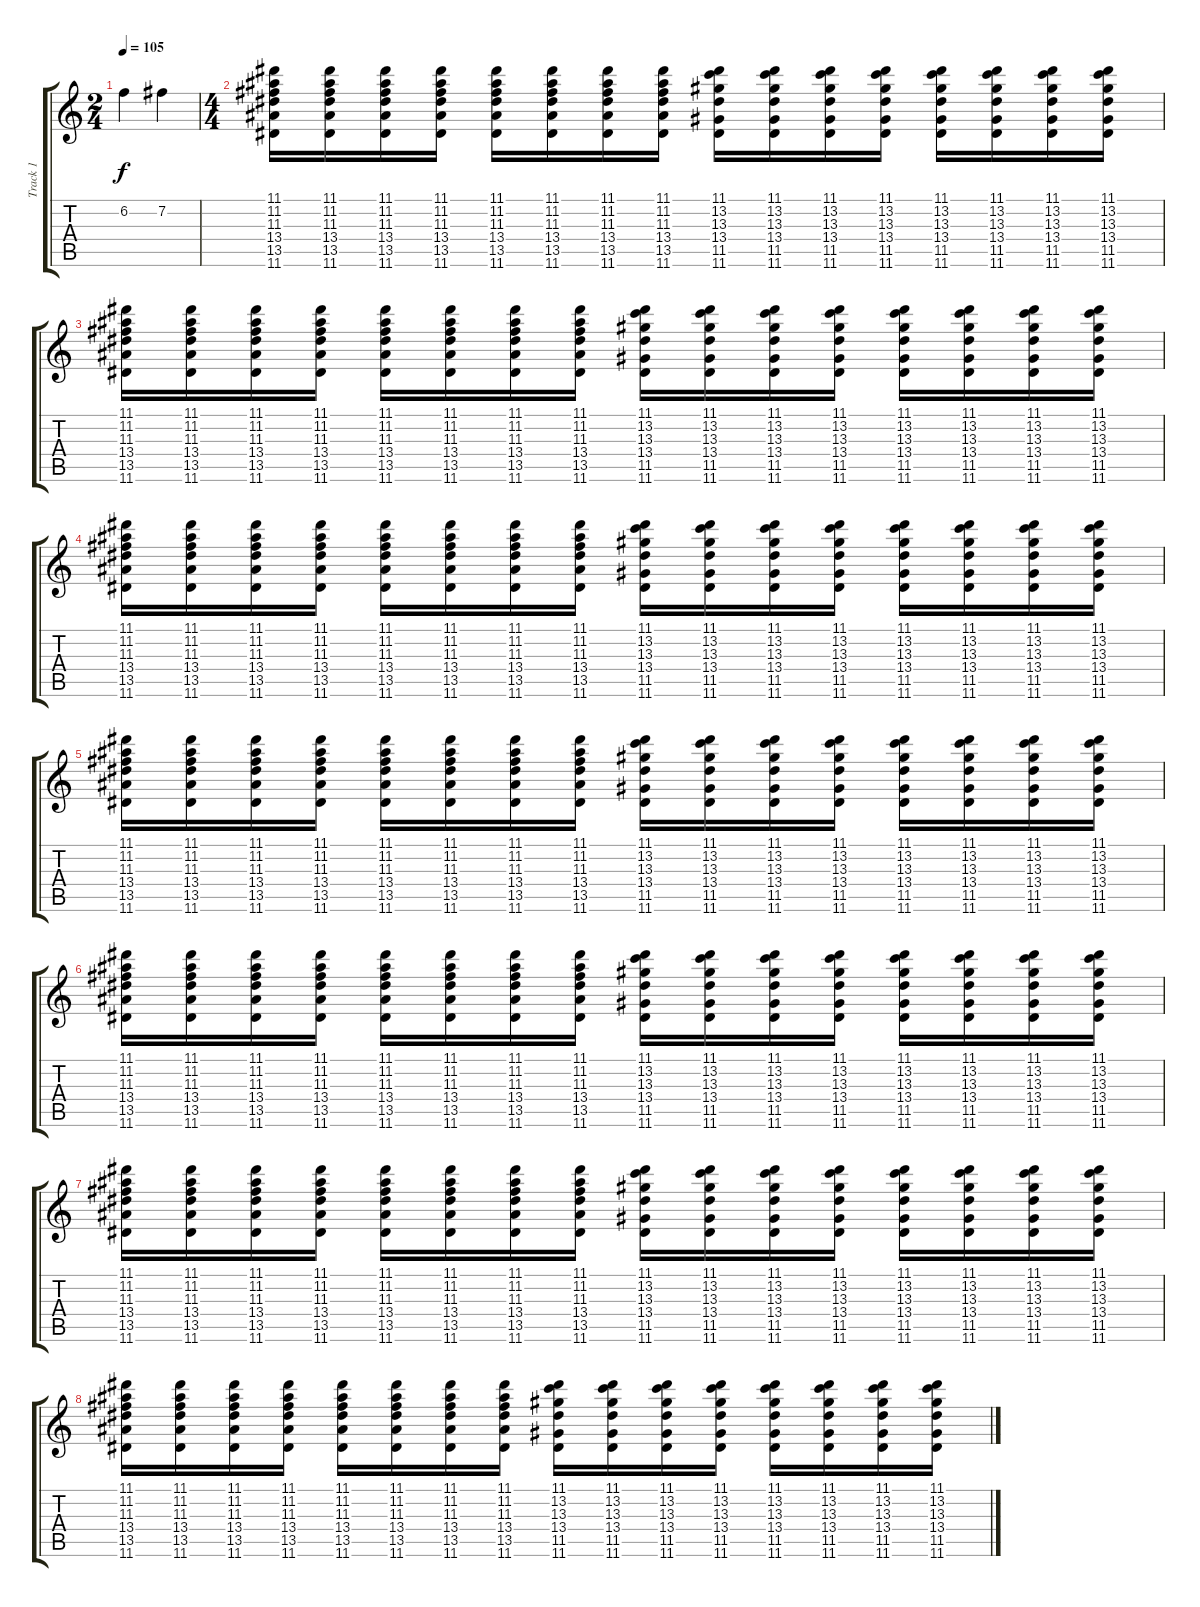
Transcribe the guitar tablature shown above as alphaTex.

\track ("Track 1" "Track 1") {instrument overdrivenguitar}
\staff {score tabs}
\tuning (E4 B3 G3 D3 A2 E2) {hide}
\ts (2 4)
\tempo 105
\clef g2
\ks c
6.2.4{dy f} 7.2.4 |
\ts (4 4)
(11.1 11.2 11.3 13.4 13.5 11.6).16 (11.1 11.2 11.3 13.4 13.5 11.6).16 (11.1 11.2 11.3 13.4 13.5 11.6).16 (11.1 11.2 11.3 13.4 13.5 11.6).16 (11.1 11.2 11.3 13.4 13.5 11.6).16 (11.1 11.2 11.3 13.4 13.5 11.6).16 (11.1 11.2 11.3 13.4 13.5 11.6).16 (11.1 11.2 11.3 13.4 13.5 11.6).16 (11.1 13.2 13.3 13.4 11.5 11.6).16 (11.1 13.2 13.3 13.4 11.5 11.6).16 (11.1 13.2 13.3 13.4 11.5 11.6).16 (11.1 13.2 13.3 13.4 11.5 11.6).16 (11.1 13.2 13.3 13.4 11.5 11.6).16 (11.1 13.2 13.3 13.4 11.5 11.6).16 (11.1 13.2 13.3 13.4 11.5 11.6).16 (11.1 13.2 13.3 13.4 11.5 11.6).16 |
(11.1 11.2 11.3 13.4 13.5 11.6).16 (11.1 11.2 11.3 13.4 13.5 11.6).16 (11.1 11.2 11.3 13.4 13.5 11.6).16 (11.1 11.2 11.3 13.4 13.5 11.6).16 (11.1 11.2 11.3 13.4 13.5 11.6).16 (11.1 11.2 11.3 13.4 13.5 11.6).16 (11.1 11.2 11.3 13.4 13.5 11.6).16 (11.1 11.2 11.3 13.4 13.5 11.6).16 (11.1 13.2 13.3 13.4 11.5 11.6).16 (11.1 13.2 13.3 13.4 11.5 11.6).16 (11.1 13.2 13.3 13.4 11.5 11.6).16 (11.1 13.2 13.3 13.4 11.5 11.6).16 (11.1 13.2 13.3 13.4 11.5 11.6).16 (11.1 13.2 13.3 13.4 11.5 11.6).16 (11.1 13.2 13.3 13.4 11.5 11.6).16 (11.1 13.2 13.3 13.4 11.5 11.6).16 |
(11.1 11.2 11.3 13.4 13.5 11.6).16 (11.1 11.2 11.3 13.4 13.5 11.6).16 (11.1 11.2 11.3 13.4 13.5 11.6).16 (11.1 11.2 11.3 13.4 13.5 11.6).16 (11.1 11.2 11.3 13.4 13.5 11.6).16 (11.1 11.2 11.3 13.4 13.5 11.6).16 (11.1 11.2 11.3 13.4 13.5 11.6).16 (11.1 11.2 11.3 13.4 13.5 11.6).16 (11.1 13.2 13.3 13.4 11.5 11.6).16 (11.1 13.2 13.3 13.4 11.5 11.6).16 (11.1 13.2 13.3 13.4 11.5 11.6).16 (11.1 13.2 13.3 13.4 11.5 11.6).16 (11.1 13.2 13.3 13.4 11.5 11.6).16 (11.1 13.2 13.3 13.4 11.5 11.6).16 (11.1 13.2 13.3 13.4 11.5 11.6).16 (11.1 13.2 13.3 13.4 11.5 11.6).16 |
(11.1 11.2 11.3 13.4 13.5 11.6).16 (11.1 11.2 11.3 13.4 13.5 11.6).16 (11.1 11.2 11.3 13.4 13.5 11.6).16 (11.1 11.2 11.3 13.4 13.5 11.6).16 (11.1 11.2 11.3 13.4 13.5 11.6).16 (11.1 11.2 11.3 13.4 13.5 11.6).16 (11.1 11.2 11.3 13.4 13.5 11.6).16 (11.1 11.2 11.3 13.4 13.5 11.6).16 (11.1 13.2 13.3 13.4 11.5 11.6).16 (11.1 13.2 13.3 13.4 11.5 11.6).16 (11.1 13.2 13.3 13.4 11.5 11.6).16 (11.1 13.2 13.3 13.4 11.5 11.6).16 (11.1 13.2 13.3 13.4 11.5 11.6).16 (11.1 13.2 13.3 13.4 11.5 11.6).16 (11.1 13.2 13.3 13.4 11.5 11.6).16 (11.1 13.2 13.3 13.4 11.5 11.6).16 |
(11.1 11.2 11.3 13.4 13.5 11.6).16 (11.1 11.2 11.3 13.4 13.5 11.6).16 (11.1 11.2 11.3 13.4 13.5 11.6).16 (11.1 11.2 11.3 13.4 13.5 11.6).16 (11.1 11.2 11.3 13.4 13.5 11.6).16 (11.1 11.2 11.3 13.4 13.5 11.6).16 (11.1 11.2 11.3 13.4 13.5 11.6).16 (11.1 11.2 11.3 13.4 13.5 11.6).16 (11.1 13.2 13.3 13.4 11.5 11.6).16 (11.1 13.2 13.3 13.4 11.5 11.6).16 (11.1 13.2 13.3 13.4 11.5 11.6).16 (11.1 13.2 13.3 13.4 11.5 11.6).16 (11.1 13.2 13.3 13.4 11.5 11.6).16 (11.1 13.2 13.3 13.4 11.5 11.6).16 (11.1 13.2 13.3 13.4 11.5 11.6).16 (11.1 13.2 13.3 13.4 11.5 11.6).16 |
(11.1 11.2 11.3 13.4 13.5 11.6).16 (11.1 11.2 11.3 13.4 13.5 11.6).16 (11.1 11.2 11.3 13.4 13.5 11.6).16 (11.1 11.2 11.3 13.4 13.5 11.6).16 (11.1 11.2 11.3 13.4 13.5 11.6).16 (11.1 11.2 11.3 13.4 13.5 11.6).16 (11.1 11.2 11.3 13.4 13.5 11.6).16 (11.1 11.2 11.3 13.4 13.5 11.6).16 (11.1 13.2 13.3 13.4 11.5 11.6).16 (11.1 13.2 13.3 13.4 11.5 11.6).16 (11.1 13.2 13.3 13.4 11.5 11.6).16 (11.1 13.2 13.3 13.4 11.5 11.6).16 (11.1 13.2 13.3 13.4 11.5 11.6).16 (11.1 13.2 13.3 13.4 11.5 11.6).16 (11.1 13.2 13.3 13.4 11.5 11.6).16 (11.1 13.2 13.3 13.4 11.5 11.6).16 |
(11.1 11.2 11.3 13.4 13.5 11.6).16 (11.1 11.2 11.3 13.4 13.5 11.6).16 (11.1 11.2 11.3 13.4 13.5 11.6).16 (11.1 11.2 11.3 13.4 13.5 11.6).16 (11.1 11.2 11.3 13.4 13.5 11.6).16 (11.1 11.2 11.3 13.4 13.5 11.6).16 (11.1 11.2 11.3 13.4 13.5 11.6).16 (11.1 11.2 11.3 13.4 13.5 11.6).16 (11.1 13.2 13.3 13.4 11.5 11.6).16 (11.1 13.2 13.3 13.4 11.5 11.6).16 (11.1 13.2 13.3 13.4 11.5 11.6).16 (11.1 13.2 13.3 13.4 11.5 11.6).16 (11.1 13.2 13.3 13.4 11.5 11.6).16 (11.1 13.2 13.3 13.4 11.5 11.6).16 (11.1 13.2 13.3 13.4 11.5 11.6).16 (11.1 13.2 13.3 13.4 11.5 11.6).16
